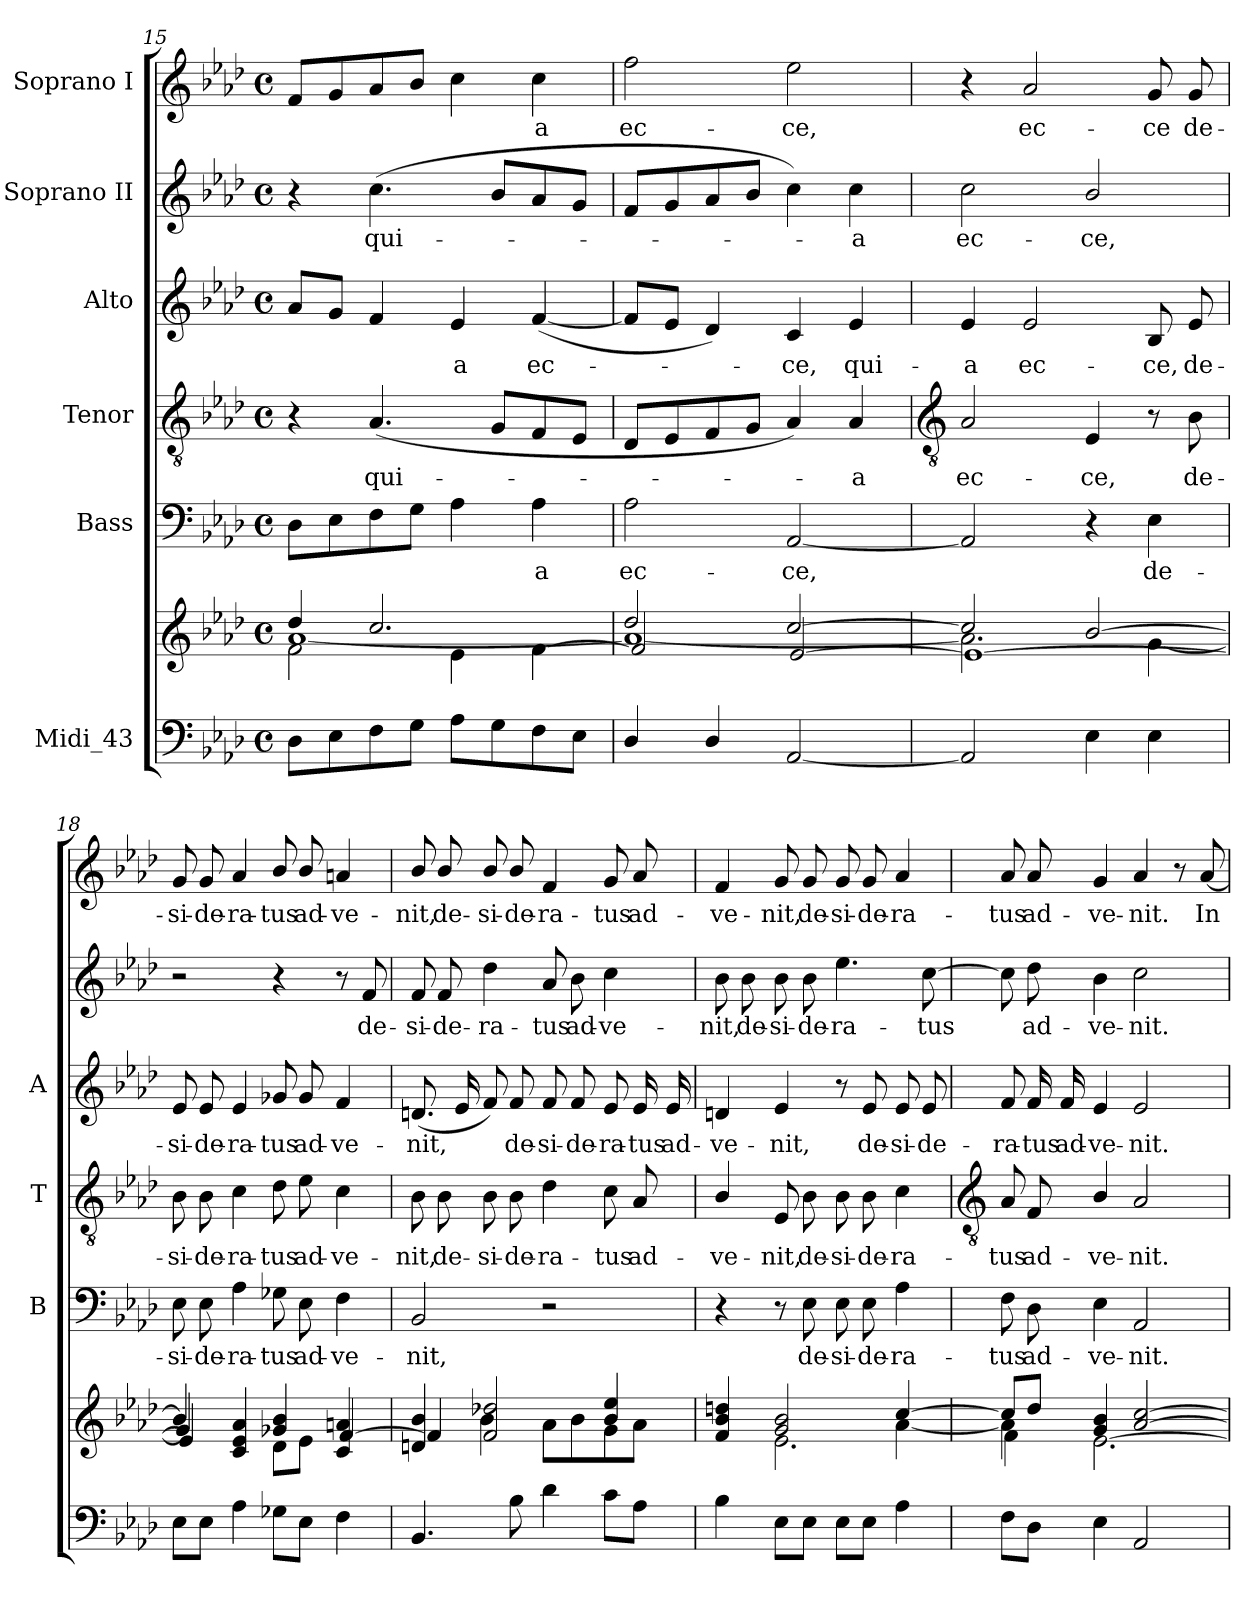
**kern	**kern	**kern	**text	**kern	**text	**kern	**text	**kern	**text	**kern	**text
*part6	*part6	*part5	*part5	*part4	*part4	*part3	*part3	*part2	*part2	*part1	*part1
*staff7	*staff6	*staff5	*staff5	*staff4	*staff4	*staff3	*staff3	*staff2	*staff2	*staff1	*staff1
*I"Midi_43	*	*I"Bass	*	*I"Tenor	*	*I"Alto	*	*I"Soprano II	*	*I"Soprano I	*
*	*	*I'B	*	*I'T	*	*I'A	*	*	*	*	*
*clefF4	*clefG2	*clefF4	*	*clefGv2	*	*clefG2	*	*clefG2	*	*clefG2	*
*k[b-e-a-d-]	*k[b-e-a-d-]	*k[b-e-a-d-]	*	*k[b-e-a-d-]	*	*k[b-e-a-d-]	*	*k[b-e-a-d-]	*	*k[b-e-a-d-]	*
*A-:	*A-:	*A-:	*	*A-:	*	*A-:	*	*A-:	*	*A-:	*
*M4/4	*M4/4	*M4/4	*	*M4/4	*	*M4/4	*	*M4/4	*	*M4/4	*
*met(c)	*met(c)	*met(c)	*	*met(c)	*	*met(c)	*	*met(c)	*	*met(c)	*
=15	=15	=15	=15	=15	=15	=15	=15	=15	=15	=15	=15
*	*^	*	*	*	*	*	*	*	*	*	*
*	*	*^	*	*	*	*	*	*	*	*	*	*
8D-L	4dd-/	[1a-\	2f\	8D-L	.	4r	.	8a-L	.	4r	.	8fL	.
8E-	.	.	.	8E-	.	.	.	8gJ	.	.	.	8g	.
!	!	!	!	!	!	!	!LO:LY:b	!	!	!	!LO:LY:b	!	!
8F	2.cc/	.	.	8F	.	(<4.A-	qui-	4f	.	(<4.cc\	qui-	8a-	.
8GJ	.	.	.	8GJ	.	.	.	.	.	.	.	8b-J	.
!	!	!	!	!	!	!	!	!	!LO:LY:b	!	!	!	!
8A-L	.	.	4e-\	4A-	.	.	.	4e-	a	.	.	4cc\	.
8G	.	.	.	.	.	8GL	.	.	.	8b-L	.	.	.
!	!	!	!	!	!LO:LY:b	!	!	!	!LO:LY:b	!	!	!	!LO:LY:b
8F	.	.	[4f\	4A-	a	8F	.	(<[4f	ec-	8a-	.	4cc	a
8E-J	.	.	.	.	.	8E-J	.	.	.	8gJ	.	.	.
=16	=16	=16	=16	=16	=16	=16	=16	=16	=16	=16	=16	=16	=16
!	!	!	!	!	!LO:LY:b	!	!	!	!	!	!	!	!LO:LY:b
4D-/	2dd-/	1a-\_	2f/]	2A-	ec-	8D-L	.	8fL]	.	8fL	.	2ff	ec-
.	.	.	.	.	.	8E-	.	8e-J	.	8g	.	.	.
4D-/	.	.	.	.	.	8F	.	4d-)	.	8a-	.	.	.
.	.	.	.	.	.	8GJ	.	.	.	8b-J	.	.	.
!	!	!	!	!	!LO:LY:b	!	!	!	!LO:LY:b	!	!	!	!LO:LY:b
[2AA-	[2cc/	.	[2e-/	[2AA-	-ce,	4A-)	.	4c	ce,	4cc)	.	2ee-	-ce,
!	!	!	!	!	!	!	!LO:LY:b	!	!LO:LY:b	!	!LO:LY:b	!	!
.	.	.	.	.	.	4A-	a	4e-	qui-	4cc	a	.	.
!!LO:LB:g=z
=17	=17	=17	=17	=17	=17	=17	=17	=17	=17	=17	=17	=17	=17
*	*	*	*	*	*	*clefGv2	*	*	*	*	*	*	*
!	!	!	!	!	!	!	!LO:LY:b	!	!LO:LY:b	!	!LO:LY:b	!	!
2AA-]	2cc/]	2.a-\]	1e-\_	2AA-]	.	2A-	ec-	4e-	-a	2cc	ec-	4r	.
!	!	!	!	!	!	!	!	!	!LO:LY:b	!	!	!	!LO:LY:b
.	.	.	.	.	.	.	.	2e-	ec-	.	.	2a-	ec-
!	!	!	!	!	!	!	!LO:LY:b	!	!	!	!LO:LY:b	!	!
4E-	[2b-/	.	.	4r	.	4E-	-ce,	.	.	2b-/	-ce,	.	.
!	!	!	!	!	!LO:LY:b	!	!	!	!LO:LY:b	!	!	!	!LO:LY:b
4E-	.	[4g\	.	4E-	de-	8r	.	8B-	-ce,	.	.	8g	-ce
!	!	!	!	!	!	!	!LO:LY:b	!	!LO:LY:b	!	!	!	!LO:LY:b
.	.	.	.	.	.	8B-	de-	8e-	de-	.	.	8g	de-
=18	=18	=18	=18	=18	=18	=18	=18	=18	=18	=18	=18	=18	=18
!	!	!	!	!	!LO:LY:b	!	!LO:LY:b	!	!LO:LY:b	!	!	!	!LO:LY:b
8E-L	4b-/]	4g/]	4e-/]	8E-	-si-	8B-	-si-	8e-	-si-	2r	.	8g	-si-
!	!	!	!	!	!LO:LY:b	!	!LO:LY:b	!	!LO:LY:b	!	!	!	!LO:LY:b
8E-J	.	.	.	8E-	-de-	8B-	-de-	8e-	-de-	.	.	8g	-de-
!	!	!	!	!	!LO:LY:b	!	!LO:LY:b	!	!LO:LY:b	!	!	!	!LO:LY:b
4A-	4c/ 4e-/ 4a-/	4ryy	4ryy	4A-	-ra-	4c	-ra-	4e-	-ra-	.	.	4a-	-ra-
!	!	!	!	!	!LO:LY:b	!	!LO:LY:b	!	!LO:LY:b	!	!	!	!LO:LY:b
8G-XL	4g-X/ 4b-/	2ryy	8d-\L	8G-X	-tus	8d-	-tus	8g-X	-tus	4r	.	8b-/	-tus
!	!	!	!	!	!LO:LY:b	!	!LO:LY:b	!	!LO:LY:b	!	!	!	!LO:LY:b
8E-J	.	.	8e-\J	8E-	ad-	8e-	ad-	8g-	ad-	.	.	8b-/	ad-
!	!	!	!	!	!LO:LY:b	!	!LO:LY:b	!	!LO:LY:b	!	!	!	!LO:LY:b
4F	4c/ 4an/	.	[4f/	4F	-ve-	4c	-ve-	4f	-ve-	8r	.	4an	-ve-
!	!	!	!	!	!	!	!	!	!	!	!LO:LY:b	!	!
.	.	.	.	.	.	.	.	.	.	8f	de-	.	.
=19	=19	=19	=19	=19	=19	=19	=19	=19	=19	=19	=19	=19	=19
!	!	!	!	!	!LO:LY:b	!	!LO:LY:b	!	!LO:LY:b	!	!LO:LY:b	!	!LO:LY:b
4.BB-	4dn/ 4b-/	1ryy	4f/]	2BB-	-nit,	8B-	-nit,	(<8.dnL	-nit,	8f	-si-	8b-/	-nit,
!	!	!	!	!	!	!	!LO:LY:b	!	!	!	!LO:LY:b	!	!LO:LY:b
.	.	.	.	.	.	8B-	de-	.	.	8f	-de-	8b-/	de-
.	.	.	.	.	.	.	.	16e-L	.	.	.	.	.
!	!	!	!	!	!	!	!LO:LY:b	!	!	!	!LO:LY:b	!	!LO:LY:b
.	2f/ 2dd-X/	.	4b-\	.	.	8B-	-si-	8fJ)	.	4dd-	-ra-	8b-/	-si-
!	!	!	!	!	!	!	!LO:LY:b	!	!LO:LY:b	!	!	!	!LO:LY:b
8B-	.	.	.	.	.	8B-	-de-	8f	de-	.	.	8b-/	-de-
!	!	!	!	!	!	!	!LO:LY:b	!	!LO:LY:b	!	!LO:LY:b	!	!LO:LY:b
4d-	.	.	8a-\L	2r	.	4d-	-ra-	8f	-si-	8a-	-tus	4f	-ra-
!	!	!	!	!	!	!	!	!	!LO:LY:b	!	!LO:LY:b	!	!
.	.	.	8b-\	.	.	.	.	8f	-de-	8b-	ad-	.	.
!	!	!	!	!	!	!	!LO:LY:b	!	!LO:LY:b	!	!LO:LY:b	!	!LO:LY:b
8cL	4b-/ 4ee-/	.	8g\	.	.	8c	-tus	8e-	-ra-	4cc	-ve-	8g	-tus
!	!	!	!	!	!	!	!LO:LY:b	!	!LO:LY:b	!	!	!	!LO:LY:b
8A-J	.	.	8a-\J	.	.	8A-	ad-	16e-	-tus	.	.	8a-	ad-
!	!	!	!	!	!	!	!	!	!LO:LY:b	!	!	!	!
.	.	.	.	.	.	.	.	16e-	ad-	.	.	.	.
=20	=20	=20	=20	=20	=20	=20	=20	=20	=20	=20	=20	=20	=20
!	!	!	!	!	!	!	!LO:LY:b	!	!LO:LY:b	!	!LO:LY:b	!	!LO:LY:b
4B-	4f/ 4b-/ 4ddn/	2.ryy	4ryy	4r	.	4B-/	-ve-	4dn	-ve-	8b-	-nit,	4f	-ve-
!	!	!	!	!	!	!	!	!	!	!	!LO:LY:b	!	!
.	.	.	.	.	.	.	.	.	.	8b-	de-	.	.
!	!	!	!	!	!	!	!LO:LY:b	!	!LO:LY:b	!	!LO:LY:b	!	!LO:LY:b
8E-L	2g/ 2b-/	.	2.e-\	8r	.	8E-	-nit,	4e-	-nit,	8b-	-si-	8g	-nit,
!	!	!	!	!	!LO:LY:b	!	!LO:LY:b	!	!	!	!LO:LY:b	!	!LO:LY:b
8E-J	.	.	.	8E-	de-	8B-	de-	.	.	8b-	-de-	8g	de-
!	!	!	!	!	!LO:LY:b	!	!LO:LY:b	!	!	!	!LO:LY:b	!	!LO:LY:b
8E-L	.	.	.	8E-	-si-	8B-	-si-	8r	.	4.ee-	-ra-	8g	-si-
!	!	!	!	!	!LO:LY:b	!	!LO:LY:b	!	!LO:LY:b	!	!	!	!LO:LY:b
8E-J	.	.	.	8E-	-de-	8B-	-de-	8e-	de-	.	.	8g	-de-
!	!	!	!	!	!LO:LY:b	!	!LO:LY:b	!	!LO:LY:b	!	!	!	!LO:LY:b
4A-	[4cc/	[4a-\	.	4A-	-ra-	4c	-ra-	8e-	-si-	.	.	4a-	-ra-
!	!	!	!	!	!	!	!	!	!LO:LY:b	!	!LO:LY:b	!	!
.	.	.	.	.	.	.	.	8e-	-de-	[8ccL	-tus	.	.
!!LO:LB:g=z
=21	=21	=21	=21	=21	=21	=21	=21	=21	=21	=21	=21	=21	=21
*	*	*	*	*	*	*clefGv2	*	*	*	*	*	*	*
!	!	!	!	!	!LO:LY:b	!	!LO:LY:b	!	!LO:LY:b	!	!	!	!LO:LY:b
8FL	8cc/L]	4a-\]	4f\	8F	-tus	8A-	-tus	8f	-ra-	8cc]	.	8a-	-tus
!	!	!	!	!	!LO:LY:b	!	!LO:LY:b	!	!LO:LY:b	!	!LO:LY:b	!	!LO:LY:b
8D-J	8dd-/J	.	.	8D-	ad-	8F	ad-	16f	-tus	8dd-	ad-	8a-	ad-
!	!	!	!	!	!	!	!	!	!LO:LY:b	!	!	!	!
.	.	.	.	.	.	.	.	16f	ad-	.	.	.	.
!	!	!	!	!	!LO:LY:b	!	!LO:LY:b	!	!LO:LY:b	!	!LO:LY:b	!	!LO:LY:b
4E-	4g/ 4b-/	4ryy	[2.e-\	4E-	-ve-	4B-/	-ve-	4e-	-ve-	4b-	-ve-	4g	-ve-
!	!	!	!	!	!LO:LY:b	!	!LO:LY:b	!	!LO:LY:b	!	!LO:LY:b	!	!LO:LY:b
2AA-	[2a-/ [2cc/	2ryy	.	2AA-	-nit.	2A-	-nit.	2e-	-nit.	2cc	-nit.	4a-	-nit.
.	.	.	.	.	.	.	.	.	.	.	.	8r	.
!	!	!	!	!	!	!	!	!	!	!	!	!	!LO:LY:b
.	.	.	.	.	.	.	.	.	.	.	.	[8a-	In-
*	*v	*v	*v	*	*	*	*	*	*	*	*	*	*
=	=	=	=	=	=	=	=	=	=	=	=
*-	*-	*-	*-	*-	*-	*-	*-	*-	*-	*-	*-
